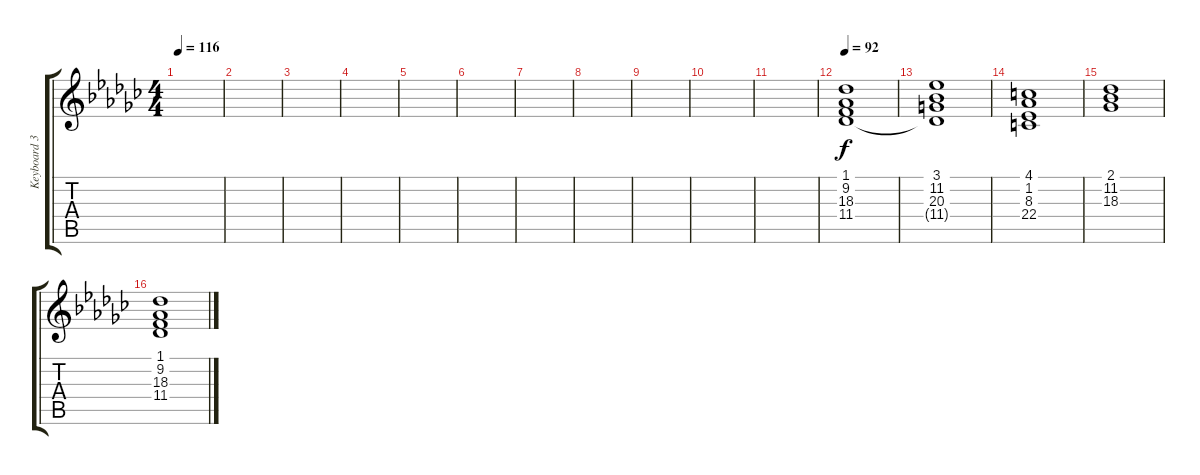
\track ("Keyboard 3" "Keyboard 3") {instrument synthstrings1}
\staff {score tabs}
\tuning (E4 B3 G3 D3 A2 E2) {hide}
\ts (4 4)
\tempo 116
\clef g2
\ks gb
|
|
|
|
|
|
|
|
|
|
|
\tempo 92
(1.1 9.2 18.3 11.4).1 |
(3.1 11.2 20.3 11.4{t}).1 |
(4.1 1.2 8.3 22.4).1 |
(2.1 11.2 18.3).1 |
(1.1 9.2 18.3 11.4).1
